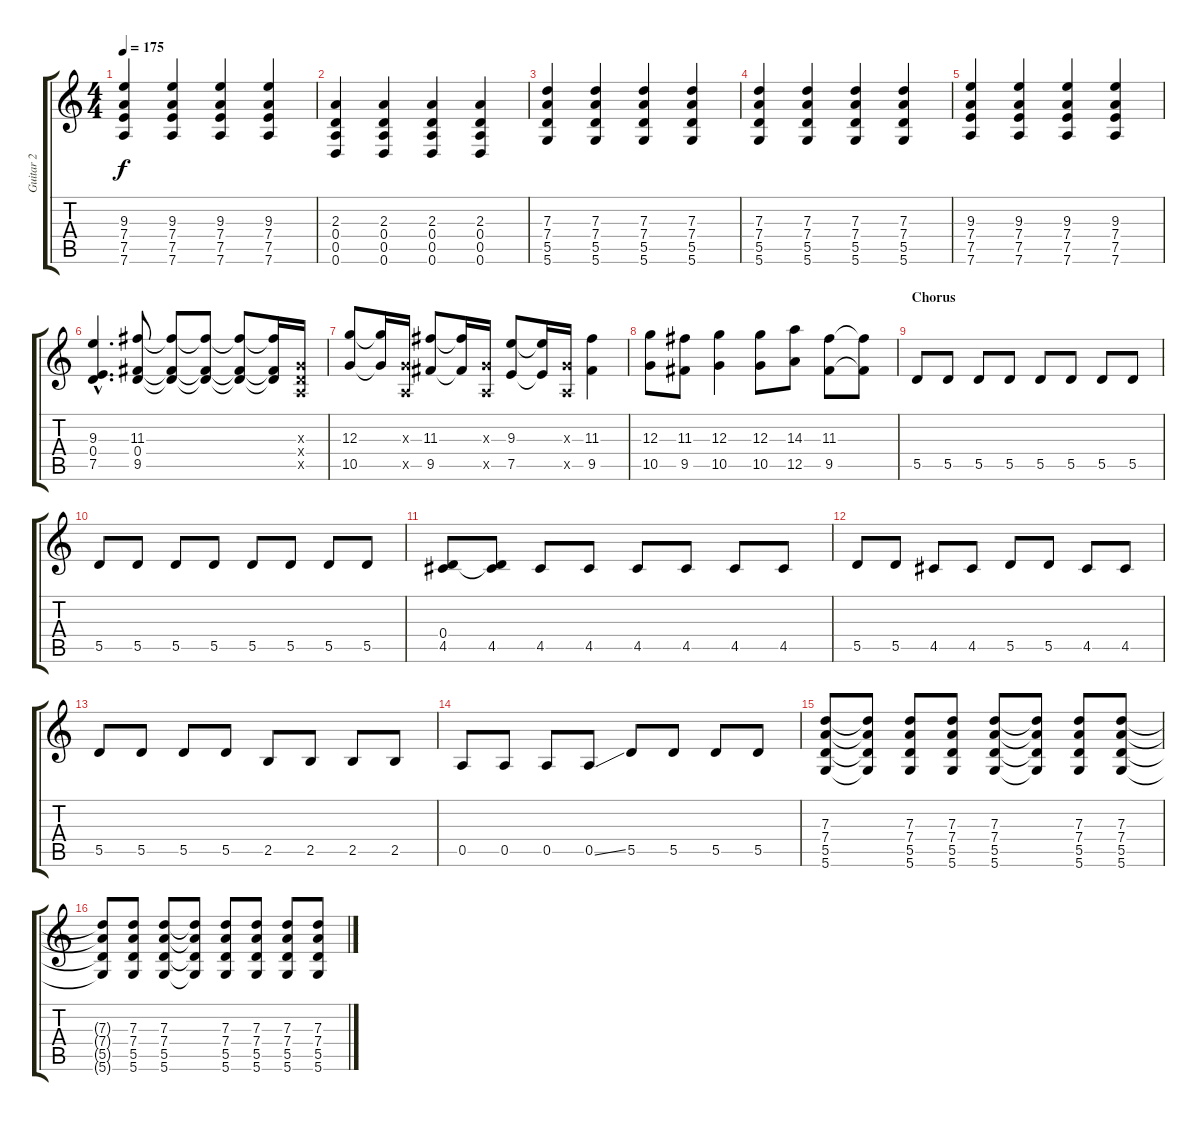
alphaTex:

\track ("Guitar 2" "Guitar 2") {instrument distortionguitar}
\staff {score tabs}
\tuning (E4 B3 G3 D3 A2 D2) {hide}
\ts (4 4)
\tempo 175
\clef g2
\ks c
(9.3 7.4 7.5 7.6).4{dy f} (9.3 7.4 7.5 7.6).4 (9.3 7.4 7.5 7.6).4 (9.3 7.4 7.5 7.6).4 |
(2.3 0.4 0.5 0.6).4 (2.3 0.4 0.5 0.6).4 (2.3 0.4 0.5 0.6).4 (2.3 0.4 0.5 0.6).4 |
(7.3 7.4 5.5 5.6).4 (7.3 7.4 5.5 5.6).4 (7.3 7.4 5.5 5.6).4 (7.3 7.4 5.5 5.6).4 |
(7.3 7.4 5.5 5.6).4 (7.3 7.4 5.5 5.6).4 (7.3 7.4 5.5 5.6).4 (7.3 7.4 5.5 5.6).4 |
(9.3 7.4 7.5 7.6).4 (9.3 7.4 7.5 7.6).4 (9.3 7.4 7.5 7.6).4 (9.3 7.4 7.5 7.6).4 |
(9.3{hac} 0.4{hac} 7.5{hac}).4{d} (11.3 0.4 9.5).8 (11.3{t} 0.4{t} 9.5{t}).8 (11.3{t} 0.4{t} 9.5{t}).8 (11.3{t} 0.4{t} 9.5{t}).8 (11.3{t} 0.4{t} 9.5{t}).16 (0.3{x} 0.4{x} 0.5{x}).16 |
(12.3 10.5).8 (12.3{t} 10.5{t}).16 (0.3{x} 0.5{x}).16 (11.3 9.5).8 (11.3{t} 9.5{t}).16 (0.3{x} 0.5{x}).16 (9.3 7.5).8 (9.3{t} 7.5{t}).16 (0.3{x} 0.5{x}).16 (11.3 9.5).4 |
(12.3 10.5).8 (11.3 9.5).8 (12.3 10.5).4 (12.3 10.5).8 (14.3 12.5).8 (11.3 9.5).8 (11.3{t} 9.5{t}).8 |
\section ("" "Chorus")
5.5.8 5.5.8 5.5.8 5.5.8 5.5.8 5.5.8 5.5.8 5.5.8 |
5.5.8 5.5.8 5.5.8 5.5.8 5.5.8 5.5.8 5.5.8 5.5.8 |
(0.4 4.5).8 (0.4{t} 4.5).8 4.5.8 4.5.8 4.5.8 4.5.8 4.5.8 4.5.8 |
5.5.8 5.5.8 4.5.8 4.5.8 5.5.8 5.5.8 4.5.8 4.5.8 |
5.5.8 5.5.8 5.5.8 5.5.8 2.5.8 2.5.8 2.5.8 2.5.8 |
0.5.8 0.5.8 0.5.8 0.5{ss}.8 5.5.8 5.5.8 5.5.8 5.5.8 |
(7.3 7.4 5.5 5.6).8 (7.3{t} 7.4{t} 5.5{t} 5.6{t}).8 (7.3 7.4 5.5 5.6).8 (7.3 7.4 5.5 5.6).8 (7.3 7.4 5.5 5.6).8 (7.3{t} 7.4{t} 5.5{t} 5.6{t}).8 (7.3 7.4 5.5 5.6).8 (7.3 7.4 5.5 5.6).8 |
(7.3{t} 7.4{t} 5.5{t} 5.6{t}).8 (7.3 7.4 5.5 5.6).8 (7.3 7.4 5.5 5.6).8 (7.3{t} 7.4{t} 5.5{t} 5.6{t}).8 (7.3 7.4 5.5 5.6).8 (7.3 7.4 5.5 5.6).8 (7.3 7.4 5.5 5.6).8 (7.3 7.4 5.5 5.6).8
